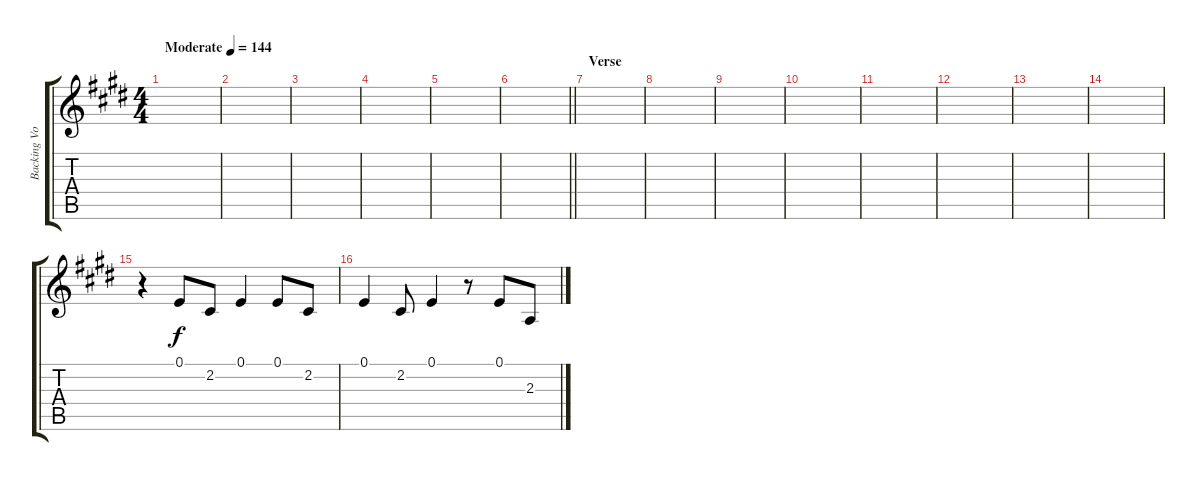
\track ("Backing Vocals" "Backing Vo") {instrument lead3calliope}
\staff {score tabs}
\tuning (E4 B3 G3 D3 A2 E2) {hide}
\ts (4 4)
\tempo (144 "Moderate")
\clef g2
\ks e
|
|
|
|
|
\barLineRight lightlight
|
\section ("" "Verse")
|
|
|
|
|
|
|
|
r.4 0.1.8 2.2.8 0.1.4 0.1.8 2.2.8 |
0.1.4 2.2.8 0.1.4 r.8 0.1.8 2.3.8
